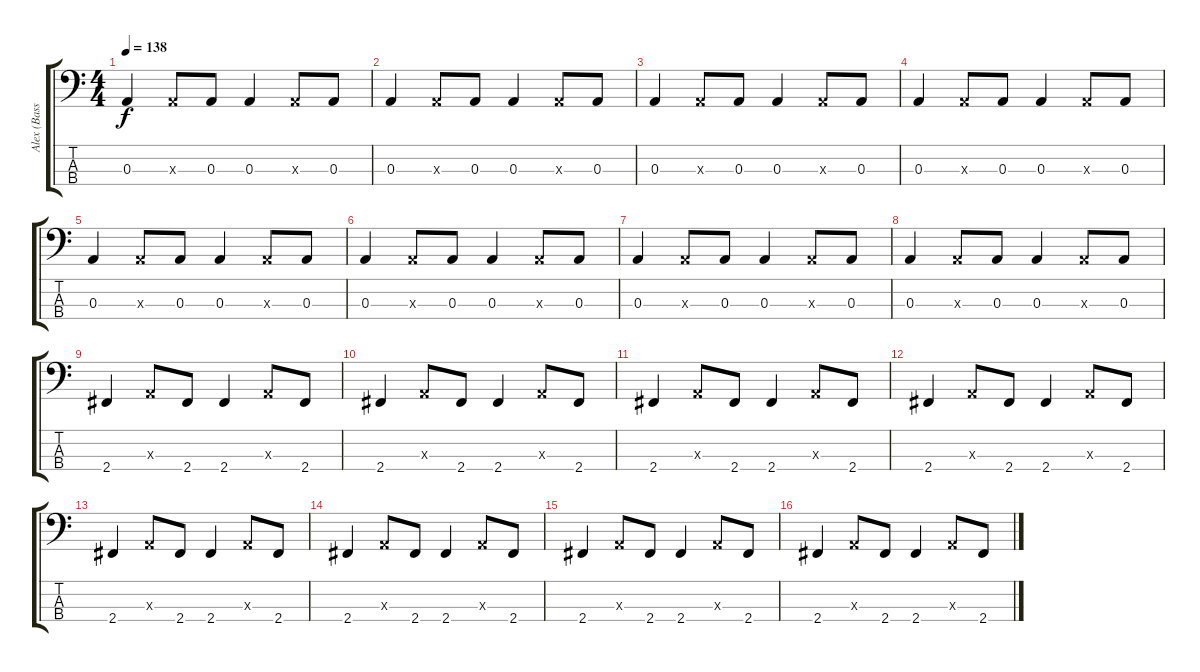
\track ("Alex (Bass)" "Alex (Bass") {instrument electricbasspick}
\staff {score tabs}
\tuning (G2 D2 A1 E1) {hide}
\ts (4 4)
\tempo 138
\clef f4
\ks c
0.3.4{dy f} 0.3{x}.8 0.3.8 0.3.4 0.3{x}.8 0.3.8 |
0.3.4 0.3{x}.8 0.3.8 0.3.4 0.3{x}.8 0.3.8 |
0.3.4 0.3{x}.8 0.3.8 0.3.4 0.3{x}.8 0.3.8 |
0.3.4 0.3{x}.8 0.3.8 0.3.4 0.3{x}.8 0.3.8 |
0.3.4 0.3{x}.8 0.3.8 0.3.4 0.3{x}.8 0.3.8 |
0.3.4 0.3{x}.8 0.3.8 0.3.4 0.3{x}.8 0.3.8 |
0.3.4 0.3{x}.8 0.3.8 0.3.4 0.3{x}.8 0.3.8 |
0.3.4 0.3{x}.8 0.3.8 0.3.4 0.3{x}.8 0.3.8 |
2.4.4 0.3{x}.8 2.4.8 2.4.4 0.3{x}.8 2.4.8 |
2.4.4 0.3{x}.8 2.4.8 2.4.4 0.3{x}.8 2.4.8 |
2.4.4 0.3{x}.8 2.4.8 2.4.4 0.3{x}.8 2.4.8 |
2.4.4 0.3{x}.8 2.4.8 2.4.4 0.3{x}.8 2.4.8 |
2.4.4 0.3{x}.8 2.4.8 2.4.4 0.3{x}.8 2.4.8 |
2.4.4 0.3{x}.8 2.4.8 2.4.4 0.3{x}.8 2.4.8 |
2.4.4 0.3{x}.8 2.4.8 2.4.4 0.3{x}.8 2.4.8 |
2.4.4 0.3{x}.8 2.4.8 2.4.4 0.3{x}.8 2.4.8
